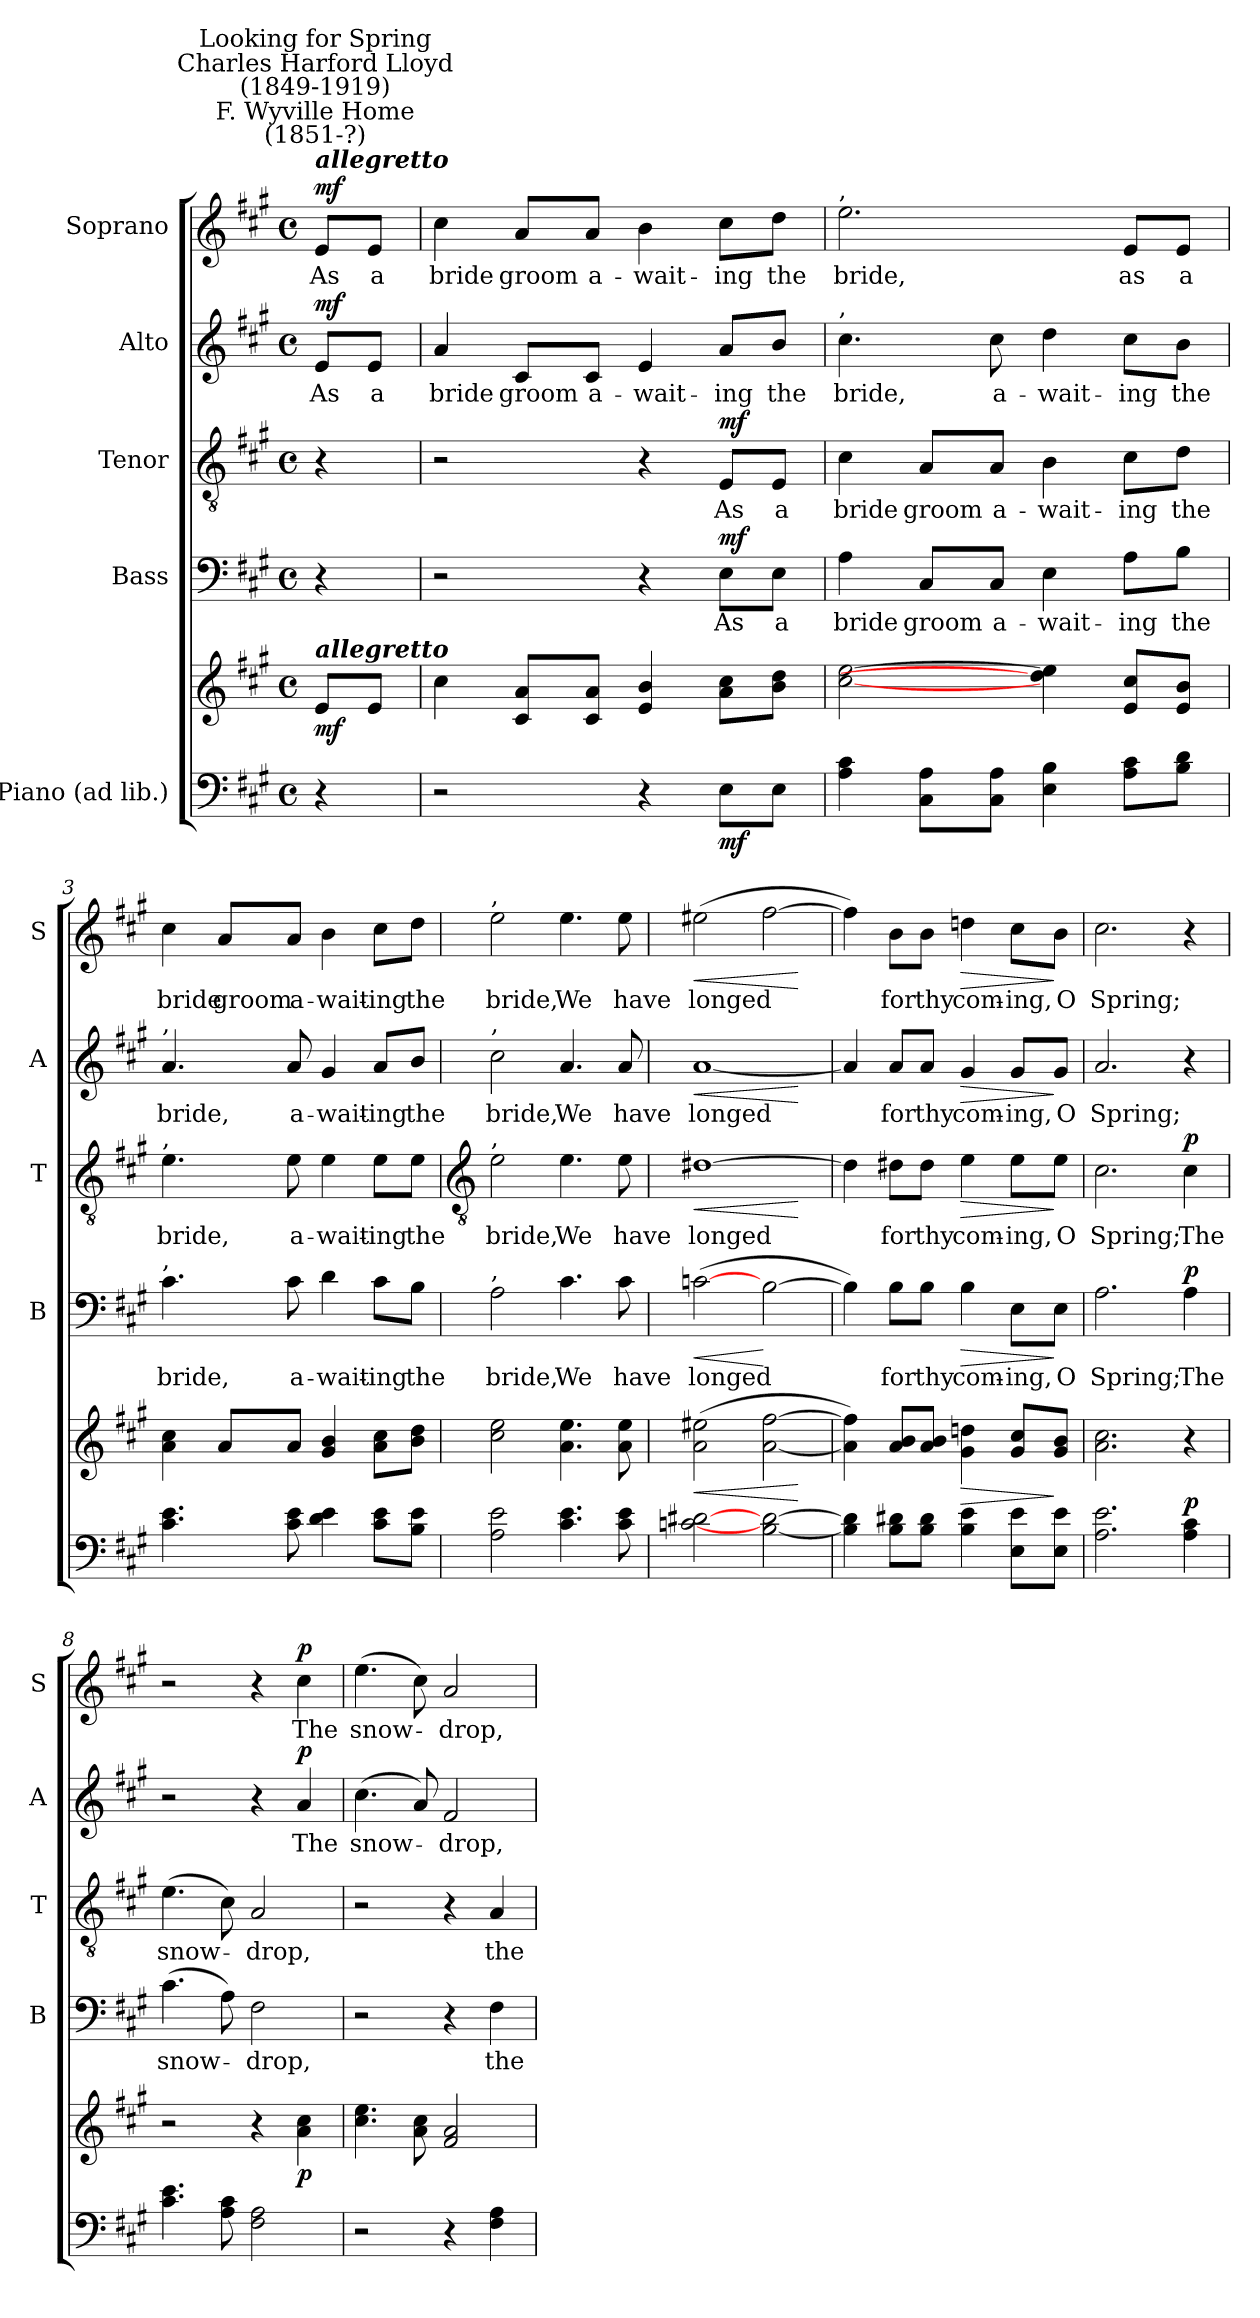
**kern	**kern	**dynam	**kern	**text	**dynam	**kern	**text	**dynam	**kern	**text	**dynam	**kern	**text	**dynam
*part5	*part5	*part5	*part4	*part4	*part4	*part3	*part3	*part3	*part2	*part2	*part2	*part1	*part1	*part1
*staff6	*staff5	*staff5/6	*staff4	*staff4	*staff4	*staff3	*staff3	*staff3	*staff2	*staff2	*staff2	*staff1	*staff1	*staff1
*I"Piano (ad lib.)	*	*	*I"Bass	*	*	*I"Tenor	*	*	*I"Alto	*	*	*I"Soprano	*	*
*	*	*	*I'B	*	*	*I'T	*	*	*I'A	*	*	*I'S	*	*
*clefF4	*clefG2	*	*clefF4	*	*	*clefGv2	*	*	*clefG2	*	*	*clefG2	*	*
*k[f#c#g#]	*k[f#c#g#]	*	*k[f#c#g#]	*	*	*k[f#c#g#]	*	*	*k[f#c#g#]	*	*	*k[f#c#g#]	*	*
*A:	*A:	*	*A:	*	*	*A:	*	*	*A:	*	*	*A:	*	*
*M4/4	*M4/4	*	*M4/4	*	*	*M4/4	*	*	*M4/4	*	*	*M4/4	*	*
*met(c)	*met(c)	*	*met(c)	*	*	*met(c)	*	*	*met(c)	*	*	*met(c)	*	*
*MM120	*MM120	*	*MM120	*	*	*MM120	*	*	*MM120	*	*	*MM120	*	*
=	=	=	=	=	=	=	=	=	=	=	=	=	=	=
!	!	!	!	!	!	!	!	!	!	!	!	!LO:TX:a:Bi:t=allegretto	!	!
!	!	!	!	!	!	!	!	!	!	!	!	!LO:TX:a:cj:t=F. Wyville Home\n(1851-?)	!	!
!	!	!	!	!	!	!	!	!	!	!	!	!LO:TX:a:cj:t=Charles Harford Lloyd\n(1849-1919)	!	!
!	!	!	!	!	!	!	!	!	!	!	!	!LO:TX:a:cj:t=Looking for Spring	!	!
!	!LO:TX:a:Bi:t=allegretto	!	!	!	!	!	!	!	!	!	!	!	!	!
!	!	!LO:DY:b	!	!	!	!	!	!	!	!LO:LY:b	!LO:DY:b	!	!LO:LY:b	!LO:DY:b
4r	8eL	mf	4r	.	.	4r	.	.	8e/L	As	mf	8e/L	As	mf
!	!	!	!	!	!	!	!	!	!	!LO:LY:b	!	!	!LO:LY:b	!
.	8eJ	.	.	.	.	.	.	.	8e/J	a	.	8e/J	a	.
=1	=1	=1	=1	=1	=1	=1	=1	=1	=1	=1	=1	=1	=1	=1
!	!	!	!	!	!	!	!	!	!	!LO:LY:b	!	!	!LO:LY:b	!
2r	4cc#	.	2r	.	.	2r	.	.	4a	bride	.	4cc#	bride	.
!	!	!	!	!	!	!	!	!	!	!LO:LY:b	!	!	!LO:LY:b	!
.	8c# 8aL	.	.	.	.	.	.	.	8c#/L	groom	.	8a/L	groom	.
!	!	!	!	!	!	!	!	!	!	!LO:LY:b	!	!	!LO:LY:b	!
.	8c# 8aJ	.	.	.	.	.	.	.	8c#/J	a-	.	8a/J	a-	.
!	!	!	!	!	!	!	!	!	!	!LO:LY:b	!	!	!LO:LY:b	!
4r	4e 4b	.	4r	.	.	4r	.	.	4e	-wait-	.	4b	-wait-	.
!	!	!LO:DY:b=2	!	!LO:LY:b	!LO:DY:b	!	!LO:LY:b	!LO:DY:b	!	!LO:LY:b	!	!	!LO:LY:b	!
8EL	8a 8cc#L	mf	8E\L	As	mf	8E/L	As	mf	8a/L	-ing	.	8cc#\L	-ing	.
!	!	!	!	!LO:LY:b	!	!	!LO:LY:b	!	!	!LO:LY:b	!	!	!LO:LY:b	!
8EJ	8b 8ddJ	.	8E\J	a	.	8E/J	a	.	8b/J	the	.	8dd\J	the	.
=2	=2	=2	=2	=2	=2	=2	=2	=2	=2	=2	=2	=2	=2	=2
!	!	!	!	!	!	!	!	!	!	!	!	!LO:TX:a:t=,	!	!
!	!	!	!	!	!	!	!	!	!LO:TX:a:t=,	!	!	!	!	!
!	!	!	!	!LO:LY:b	!	!	!LO:LY:b	!	!	!LO:LY:b	!	!	!LO:LY:b	!
4A 4c#	[2cc# [2ee	.	4A	bride	.	4c#	bride	.	4.cc#	bride,	.	2.ee	bride,	.
!	!	!	!	!LO:LY:b	!	!	!LO:LY:b	!	!	!	!	!	!	!
8C# 8AL	.	.	8C#/L	groom	.	8A/L	groom	.	.	.	.	.	.	.
!	!	!	!	!LO:LY:b	!	!	!LO:LY:b	!	!	!LO:LY:b	!	!	!	!
8C# 8AJ	.	.	8C#/J	a-	.	8A/J	a-	.	8cc#	a-	.	.	.	.
!	!	!	!	!LO:LY:b	!	!	!LO:LY:b	!	!	!LO:LY:b	!	!	!	!
4E 4B	4dd] 4ee]	.	4E	-wait-	.	4B	-wait-	.	4dd	-wait-	.	.	.	.
!	!	!	!	!LO:LY:b	!	!	!LO:LY:b	!	!	!LO:LY:b	!	!	!LO:LY:b	!
8A 8c#L	8e 8cc#L	.	8A\L	-ing	.	8c#\L	-ing	.	8cc#\L	-ing	.	8e/L	as	.
!	!	!	!	!LO:LY:b	!	!	!LO:LY:b	!	!	!LO:LY:b	!	!	!LO:LY:b	!
8B 8dJ	8e 8bJ	.	8B\J	the	.	8d\J	the	.	8b\J	the	.	8e/J	a	.
=3	=3	=3	=3	=3	=3	=3	=3	=3	=3	=3	=3	=3	=3	=3
!	!	!	!	!	!	!	!	!	!LO:TX:a:t=,	!	!	!	!	!
!	!	!	!	!	!	!LO:TX:a:t=,	!	!	!	!	!	!	!	!
!	!	!	!LO:TX:a:t=,	!	!	!	!	!	!	!	!	!	!	!
!	!	!	!	!LO:LY:b	!	!	!LO:LY:b	!	!	!LO:LY:b	!	!	!LO:LY:b	!
4.c# 4.e	4a 4cc#	.	4.c#	bride,	.	4.e	bride,	.	4.a	bride,	.	4cc#	bride	.
!	!	!	!	!	!	!	!	!	!	!	!	!	!LO:LY:b	!
.	8aL	.	.	.	.	.	.	.	.	.	.	8a/L	groom	.
!	!	!	!	!LO:LY:b	!	!	!LO:LY:b	!	!	!LO:LY:b	!	!	!LO:LY:b	!
8c# 8e	8aJ	.	8c#	a-	.	8e	a-	.	8a	a-	.	8a/J	a-	.
!	!	!	!	!LO:LY:b	!	!	!LO:LY:b	!	!	!LO:LY:b	!	!	!LO:LY:b	!
4d 4e	4g# 4b	.	4d	-wait-	.	4e	-wait-	.	4g#	-wait-	.	4b	-wait-	.
!	!	!	!	!LO:LY:b	!	!	!LO:LY:b	!	!	!LO:LY:b	!	!	!LO:LY:b	!
8c# 8eL	8a 8cc#L	.	8c#\L	-ing	.	8e\L	-ing	.	8a/L	-ing	.	8cc#\L	-ing	.
!	!	!	!	!LO:LY:b	!	!	!LO:LY:b	!	!	!LO:LY:b	!	!	!LO:LY:b	!
8B 8eJ	8b 8ddJ	.	8B\J	the	.	8e\J	the	.	8b/J	the	.	8dd\J	the	.
!!LO:LB:g=z
=4	=4	=4	=4	=4	=4	=4	=4	=4	=4	=4	=4	=4	=4	=4
*	*	*	*	*	*	*clefGv2	*	*	*	*	*	*	*	*
!	!	!	!	!	!	!	!	!	!	!	!	!LO:TX:a:t=,	!	!
!	!	!	!	!	!	!	!	!	!LO:TX:a:t=,	!	!	!	!	!
!	!	!	!	!	!	!LO:TX:a:t=,	!	!	!	!	!	!	!	!
!	!	!	!LO:TX:a:t=,	!	!	!	!	!	!	!	!	!	!	!
!	!	!	!	!LO:LY:b	!	!	!LO:LY:b	!	!	!LO:LY:b	!	!	!LO:LY:b	!
2A 2e	2cc# 2ee	.	2A	bride,	.	2e	bride,	.	2cc#	bride,	.	2ee	bride,	.
!	!	!	!	!LO:LY:b	!	!	!LO:LY:b	!	!	!LO:LY:b	!	!	!LO:LY:b	!
4.c# 4.e	4.a 4.ee	.	4.c#	We	.	4.e	We	.	4.a	We	.	4.ee	We	.
!	!	!	!	!LO:LY:b	!	!	!LO:LY:b	!	!	!LO:LY:b	!	!	!LO:LY:b	!
8c# 8e	8a 8ee	.	8c#	have	.	8e	have	.	8a	have	.	8ee	have	.
=5	=5	=5	=5	=5	=5	=5	=5	=5	=5	=5	=5	=5	=5	=5
!	!	!LO:HP:b	!	!LO:LY:b	!LO:HP:b	!	!LO:LY:b	!LO:HP:b	!	!LO:LY:b	!LO:HP:b	!	!LO:LY:b	!LO:HP:b
[2cn [2d#X	(>2a 2ee#X	<	(>[2cn	longed	<	[1d#X	longed	<	[1a	longed	<	(>2ee#X	longed	<
[2B [2d#	[2a [2ff#	.	[2B	.	[	.	.	.	.	.	.	[2ff#	.	.
.	.	[	.	.	.	.	.	[	.	.	[	.	.	[
=6	=6	=6	=6	=6	=6	=6	=6	=6	=6	=6	=6	=6	=6	=6
4B] 4d#]	4a] 4ff#])	.	4B])	.	.	4d#]	.	.	4a]	.	.	4ff#])	.	.
!	!	!	!	!LO:LY:b	!	!	!LO:LY:b	!	!	!LO:LY:b	!	!	!LO:LY:b	!
8B 8d#L	8a 8bL	.	8B\L	for	.	8d#\L	for	.	8a/L	for	.	8b\L	for	.
!	!	!	!	!LO:LY:b	!	!	!LO:LY:b	!	!	!LO:LY:b	!	!	!LO:LY:b	!
8B 8d#J	8a 8bJ	.	8B\J	thy	.	8d#\J	thy	.	8a/J	thy	.	8b\J	thy	.
!	!	!LO:HP:b	!	!LO:LY:b	!LO:HP:b	!	!LO:LY:b	!LO:HP:b	!	!LO:LY:b	!LO:HP:b	!	!LO:LY:b	!LO:HP:b
4B 4e	4g# 4ddn	>	4B	com-	>	4e	com-	>	4g#	com-	>	4ddn	com-	>
!	!	!	!	!LO:LY:b	!	!	!LO:LY:b	!	!	!LO:LY:b	!	!	!LO:LY:b	!
8E 8eL	8g# 8cc#L	.	8E\L	-ing,	.	8e\L	-ing,	.	8g#/L	-ing,	.	8cc#\L	-ing,	.
!	!	!	!	!LO:LY:b	!	!	!LO:LY:b	!	!	!LO:LY:b	!	!	!LO:LY:b	!
8E 8eJ	8g# 8bJ	]	8E\J	O	]	8e\J	O	]	8g#/J	O	]	8b\J	O	]
=7	=7	=7	=7	=7	=7	=7	=7	=7	=7	=7	=7	=7	=7	=7
!	!	!	!	!LO:LY:b	!	!	!LO:LY:b	!	!	!LO:LY:b	!	!	!LO:LY:b	!
2.A\ 2.e\	2.a 2.cc#	.	2.A	Spring;	.	2.c#	Spring;	.	2.a	Spring;	.	2.cc#	Spring;	.
!	!	!LO:DY:a=2	!	!LO:LY:b	!LO:DY:b	!	!LO:LY:b	!LO:DY:b	!	!	!	!	!	!
4A\ 4c#\	4r	p	4A	The	p	4c#	The	p	4r	.	.	4r	.	.
=8	=8	=8	=8	=8	=8	=8	=8	=8	=8	=8	=8	=8	=8	=8
!	!	!	!	!LO:LY:b	!	!	!LO:LY:b	!	!	!	!	!	!	!
4.c# 4.e	2r	.	(>4.c#	snow-	.	(>4.e	snow-	.	2r	.	.	2r	.	.
8A 8c#	.	.	8A)	.	.	8c#)	.	.	.	.	.	.	.	.
!	!	!	!	!LO:LY:b	!	!	!LO:LY:b	!	!	!	!	!	!	!
2F# 2A	4r	.	2F#	drop,	.	2A	drop,	.	4r	.	.	4r	.	.
!	!	!LO:DY:b	!	!	!	!	!	!	!	!LO:LY:b	!LO:DY:b	!	!LO:LY:b	!LO:DY:b
.	4a 4cc#	p	.	.	.	.	.	.	4a	The	p	4cc#	The	p
=9	=9	=9	=9	=9	=9	=9	=9	=9	=9	=9	=9	=9	=9	=9
!	!	!	!	!	!	!	!	!	!	!LO:LY:b	!	!	!LO:LY:b	!
2r	4.cc# 4.ee	.	2r	.	.	2r	.	.	(<4.cc#	snow-	.	(>4.ee	snow-	.
.	8a 8cc#	.	.	.	.	.	.	.	8a)	.	.	8cc#)	.	.
!	!	!	!	!	!	!	!	!	!	!LO:LY:b	!	!	!LO:LY:b	!
4r	2f# 2a	.	4r	.	.	4r	.	.	2f#	drop,	.	2a	drop,	.
!	!	!	!	!LO:LY:b	!	!	!LO:LY:b	!	!	!	!	!	!	!
4F# 4A	.	.	4F#	the	.	4A	the	.	.	.	.	.	.	.
=	=	=	=	=	=	=	=	=	=	=	=	=	=	=
*-	*-	*-	*-	*-	*-	*-	*-	*-	*-	*-	*-	*-	*-	*-
